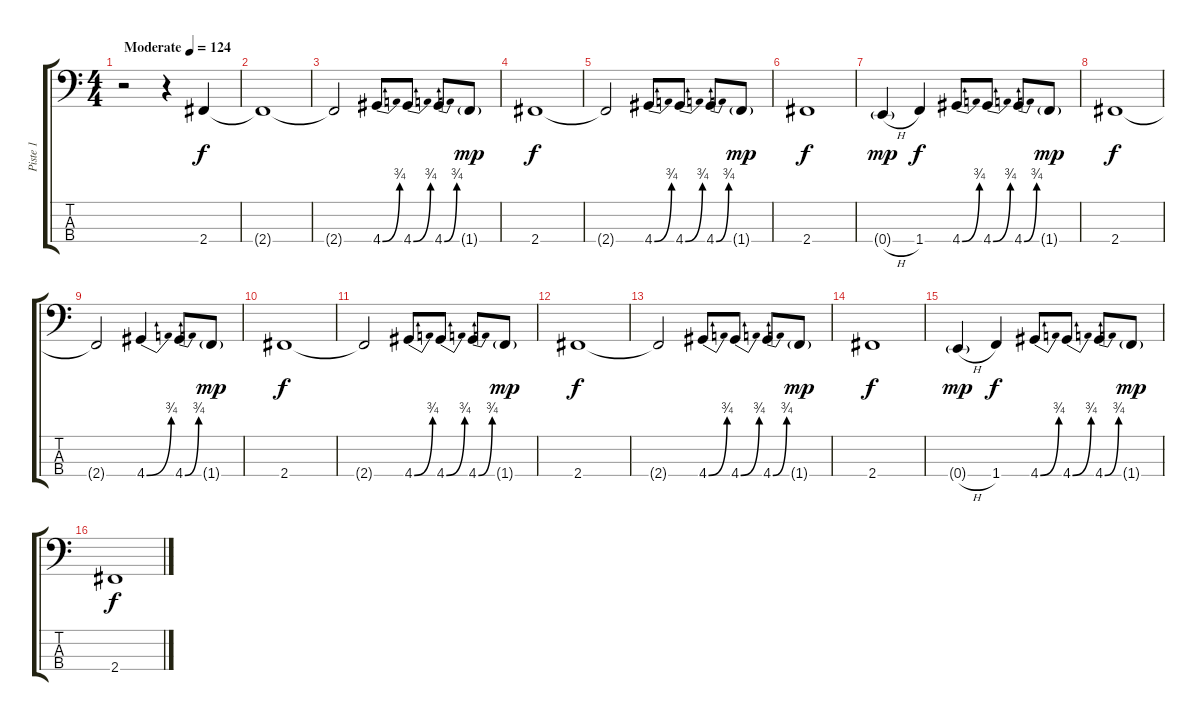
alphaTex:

\track ("Piste 1" "Piste 1") {instrument electricbassfinger}
\staff {score tabs}
\tuning (G2 D2 A1 E1) {hide}
\ts (4 4)
\tempo (124 "Moderate")
\clef f4
\ks c
r.2{dy f instrument electricbassfinger} r.4 2.4.4 |
2.4{t}.1 |
2.4{t}.2 4.4{be (bend 0 0 60 3)}.8 4.4{be (bend 0 0 60 3)}.8 4.4{be (bend 0 0 60 3)}.8 1.4{g}.8{dy mp} |
2.4.1{dy f} |
2.4{t}.2 4.4{be (bend 0 0 60 3)}.8 4.4{be (bend 0 0 60 3)}.8 4.4{be (bend 0 0 60 3)}.8 1.4{g}.8{dy mp} |
2.4.1{dy f} |
0.4{h g}.4{dy mp} 1.4.4{dy f} 4.4{be (bend 0 0 60 3)}.8 4.4{be (bend 0 0 60 3)}.8 4.4{be (bend 0 0 60 3)}.8 1.4{g}.8{dy mp} |
2.4.1{dy f} |
2.4{t}.2 4.4{be (bend 0 0 60 3)}.4 4.4{be (bend 0 0 60 3)}.8 1.4{g}.8{dy mp} |
2.4.1{dy f} |
2.4{t}.2 4.4{be (bend 0 0 60 3)}.8 4.4{be (bend 0 0 60 3)}.8 4.4{be (bend 0 0 60 3)}.8 1.4{g}.8{dy mp} |
2.4.1{dy f} |
2.4{t}.2 4.4{be (bend 0 0 60 3)}.8 4.4{be (bend 0 0 60 3)}.8 4.4{be (bend 0 0 60 3)}.8 1.4{g}.8{dy mp} |
2.4.1{dy f} |
0.4{h g}.4{dy mp} 1.4.4{dy f} 4.4{be (bend 0 0 60 3)}.8 4.4{be (bend 0 0 60 3)}.8 4.4{be (bend 0 0 60 3)}.8 1.4{g}.8{dy mp} |
2.4.1{dy f}
